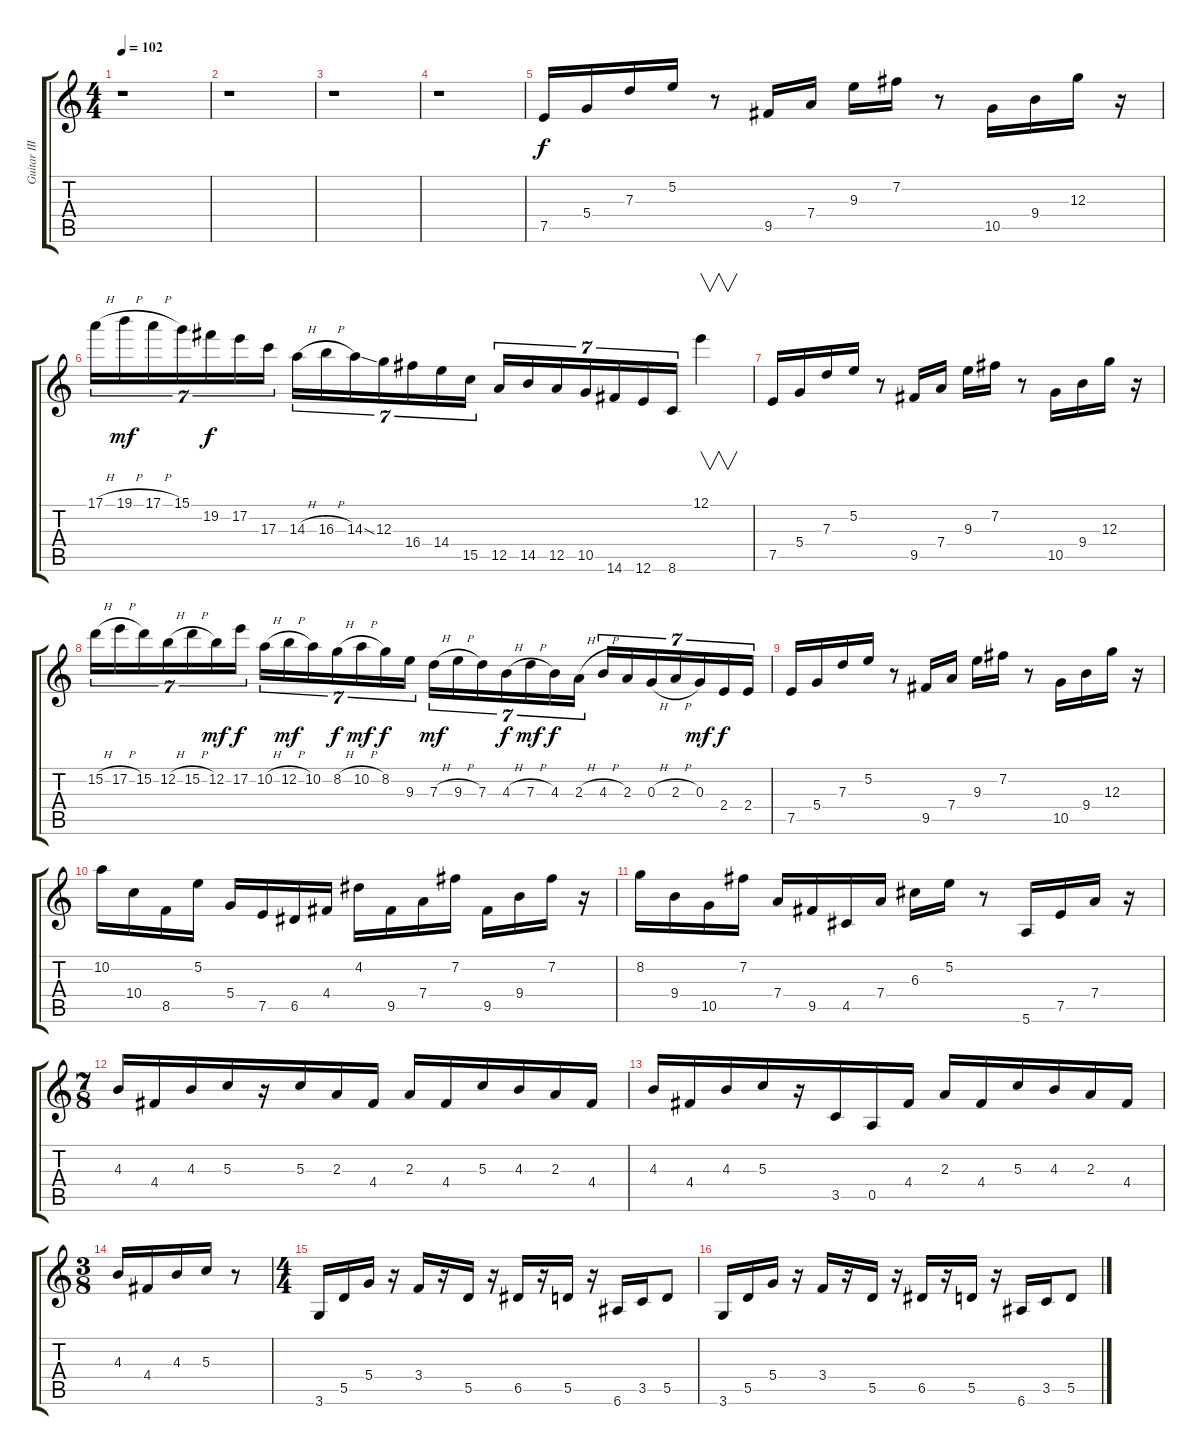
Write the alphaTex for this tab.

\track ("Guitar III" "Guitar III") {instrument distortionguitar}
\staff {score tabs}
\tuning (E4 B3 G3 D3 A2 E2) {hide}
\ts (4 4)
\tempo 102
\clef g2
\ks c
r.1{dy f} |
r.1 |
r.1 |
r.1 |
7.5.16 5.4.16 7.3.16 5.2.16 r.8 9.5.16 7.4.16 9.3.16 7.2.16 r.8 10.5.16 9.4.16 12.3.16 r.16 |
17.1{h}.16{tu (7 4)} 19.1{h}.16{tu (7 4) dy mf} 17.1{h}.16{tu (7 4)} 15.1.16{tu (7 4)} 19.2.16{tu (7 4) dy f} 17.2.16{tu (7 4)} 17.3.16{tu (7 4)} 14.3{h}.16{tu (7 4)} 16.3{h}.16{tu (7 4)} 14.3{ss}.16{tu (7 4)} 12.3.16{tu (7 4)} 16.4.16{tu (7 4)} 14.4.16{tu (7 4)} 15.5.16{tu (7 4)} 12.5.16{tu (7 4)} 14.5.16{tu (7 4)} 12.5.16{tu (7 4)} 10.5.16{tu (7 4)} 14.6.16{tu (7 4)} 12.6.16{tu (7 4)} 8.6.16{tu (7 4)} 12.1.4{v} |
7.5.16 5.4.16 7.3.16 5.2.16 r.8 9.5.16 7.4.16 9.3.16 7.2.16 r.8 10.5.16 9.4.16 12.3.16 r.16 |
15.2{h}.16{tu (7 4)} 17.2{h}.16{tu (7 4)} 15.2.16{tu (7 4)} 12.2{h}.16{tu (7 4)} 15.2{h}.16{tu (7 4)} 12.2.16{tu (7 4) dy mf} 17.2.16{tu (7 4) dy f} 10.2{h}.16{tu (7 4)} 12.2{h}.16{tu (7 4) dy mf} 10.2.16{tu (7 4)} 8.2{h}.16{tu (7 4) dy f} 10.2{h}.16{tu (7 4) dy mf} 8.2.16{tu (7 4) dy f} 9.3.16{tu (7 4)} 7.3{h}.16{tu (7 4) dy mf} 9.3{h}.16{tu (7 4)} 7.3.16{tu (7 4)} 4.3{h}.16{tu (7 4) dy f} 7.3{h}.16{tu (7 4) dy mf} 4.3.16{tu (7 4) dy f} 2.3{h}.16{tu (7 4)} 4.3{h}.16{tu (7 4)} 2.3.16{tu (7 4)} 0.3{h}.16{tu (7 4)} 2.3{h}.16{tu (7 4)} 0.3.16{tu (7 4) dy mf} 2.4.16{tu (7 4) dy f} 2.4.16{tu (7 4)} |
7.5.16 5.4.16 7.3.16 5.2.16 r.8 9.5.16 7.4.16 9.3.16 7.2.16 r.8 10.5.16 9.4.16 12.3.16 r.16 |
10.2.16 10.4.16 8.5.16 5.2.16 5.4.16 7.5.16 6.5.16 4.4.16 4.2.16 9.5.16 7.4.16 7.2.16 9.5.16 9.4.16 7.2.16 r.16 |
8.2.16 9.4.16 10.5.16 7.2.16 7.4.16 9.5.16 4.5.16 7.4.16 6.3.16 5.2.16 r.8 5.6.16 7.5.16 7.4.16 r.16 |
\ts (7 8)
4.3.16 4.4.16 4.3.16 5.3.16 r.16 5.3.16 2.3.16 4.4.16 2.3.16 4.4.16 5.3.16 4.3.16 2.3.16 4.4.16 |
4.3.16 4.4.16 4.3.16 5.3.16 r.16 3.5.16 0.5.16 4.4.16 2.3.16 4.4.16 5.3.16 4.3.16 2.3.16 4.4.16 |
\ts (3 8)
4.3.16 4.4.16 4.3.16 5.3.16 r.8 |
\ts (4 4)
3.6.16 5.5.16 5.4.16 r.16 3.4.16 r.16 5.5.16 r.16 6.5.16 r.16 5.5.16 r.16 6.6.16 3.5.16 5.5.8 |
3.6.16 5.5.16 5.4.16 r.16 3.4.16 r.16 5.5.16 r.16 6.5.16 r.16 5.5.16 r.16 6.6.16 3.5.16 5.5.8
